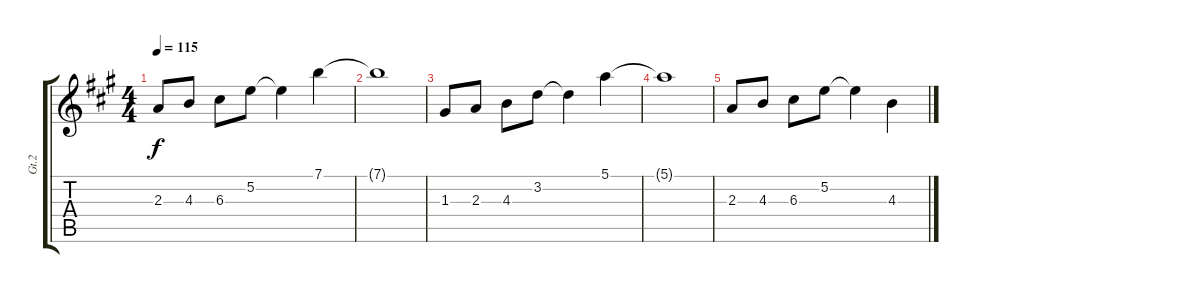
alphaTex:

\track ("Gt.2" "Gt.2") {instrument electricguitarclean}
\staff {score tabs}
\tuning (E4 B3 G3 D3 A2 E2) {hide}
\ts (4 4)
\tempo 115
\clef g2
\ks a
2.3.8{dy f} 4.3.8 6.3.8 5.2.8 5.2{t}.4 7.1.4 |
7.1{t}.1 |
1.3.8 2.3.8 4.3.8 3.2.8 3.2{t}.4 5.1.4 |
5.1{t}.1 |
2.3.8 4.3.8 6.3.8 5.2.8 5.2{t}.4 4.3.4
